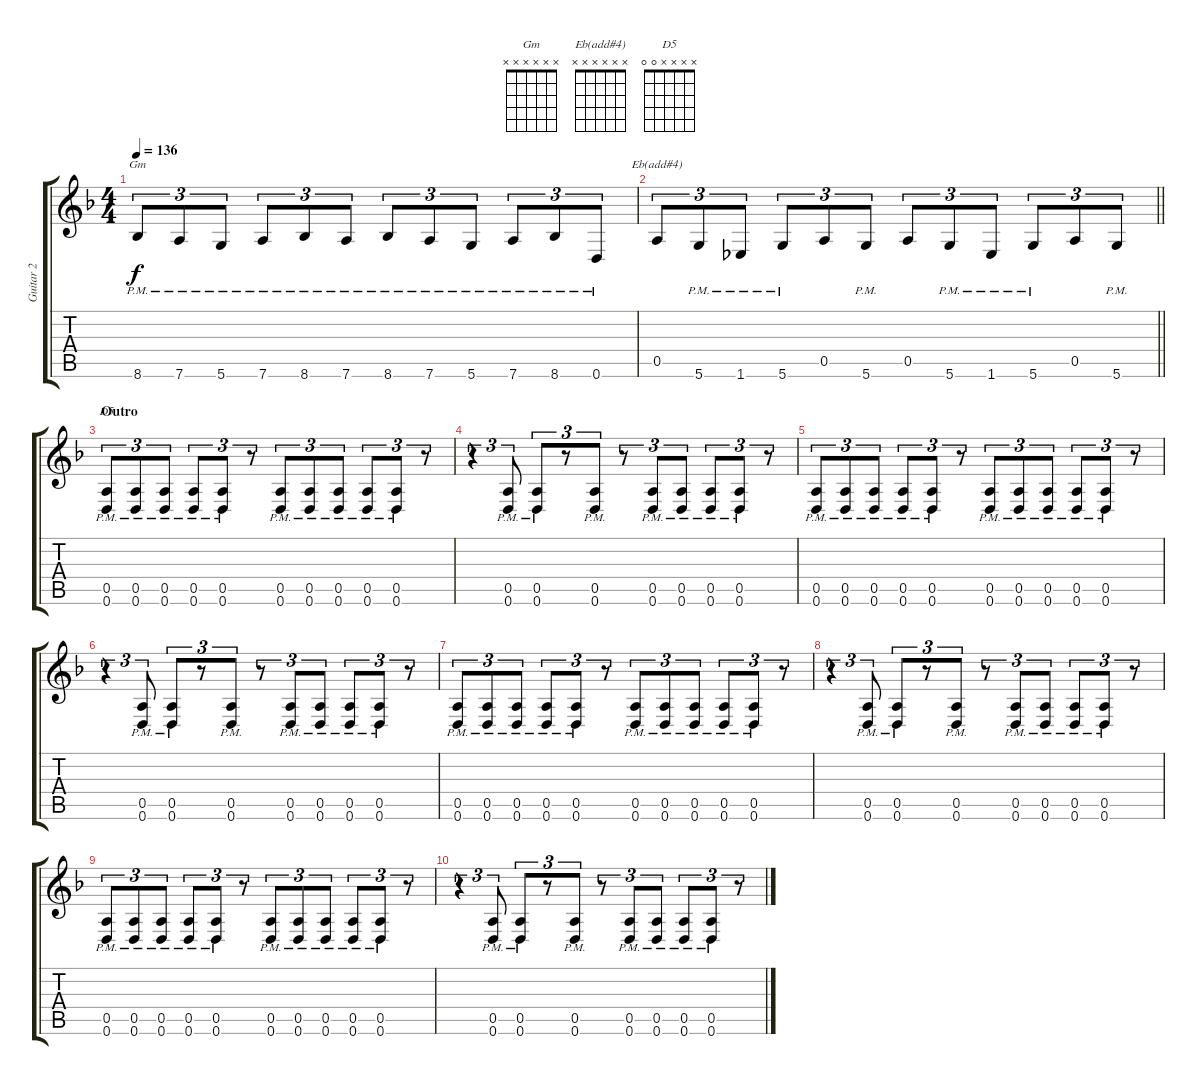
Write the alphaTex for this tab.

\track ("Guitar 2" "Guitar 2") {instrument distortionguitar}
\staff {score tabs}
\tuning (E4 B3 G3 D3 A2 D2) {hide}
\chord ("Gm" x x x x x x)
\chord ("Eb(add#4)" x x x x x x)
\chord ("D5" x x x x 0 0)
\ts (4 4)
\tempo 136
\clef g2
\ks dminor
8.6{pm}.8{tu (3 2) ch "Gm" dy f} 7.6{pm}.8{tu (3 2)} 5.6{pm}.8{tu (3 2)} 7.6{pm}.8{tu (3 2)} 8.6{pm}.8{tu (3 2)} 7.6{pm}.8{tu (3 2)} 8.6{pm}.8{tu (3 2)} 7.6{pm}.8{tu (3 2)} 5.6{pm}.8{tu (3 2)} 7.6{pm}.8{tu (3 2)} 8.6{pm}.8{tu (3 2)} 0.6{pm}.8{tu (3 2)} |
\barLineRight lightlight
0.5.8{tu (3 2) ch "Eb(add#4)"} 5.6{pm}.8{tu (3 2)} 1.6{pm}.8{tu (3 2)} 5.6{pm}.8{tu (3 2)} 0.5.8{tu (3 2)} 5.6{pm}.8{tu (3 2)} 0.5.8{tu (3 2)} 5.6{pm}.8{tu (3 2)} 1.6{pm}.8{tu (3 2)} 5.6{pm}.8{tu (3 2)} 0.5.8{tu (3 2)} 5.6{pm}.8{tu (3 2)} |
\section ("" "Outro")
(0.5{pm} 0.6{pm}).8{tu (3 2) ch "D5"} (0.5{pm} 0.6{pm}).8{tu (3 2)} (0.5{pm} 0.6{pm}).8{tu (3 2)} (0.5{pm} 0.6{pm}).8{tu (3 2)} (0.5{pm} 0.6{pm}).8{tu (3 2)} r.8{tu (3 2)} (0.5{pm} 0.6{pm}).8{tu (3 2)} (0.5{pm} 0.6{pm}).8{tu (3 2)} (0.5{pm} 0.6{pm}).8{tu (3 2)} (0.5{pm} 0.6{pm}).8{tu (3 2)} (0.5{pm} 0.6{pm}).8{tu (3 2)} r.8{tu (3 2)} |
r.4{tu (3 2)} (0.5{pm} 0.6{pm}).8{tu (3 2)} (0.5{pm} 0.6{pm}).8{tu (3 2)} r.8{tu (3 2)} (0.5{pm} 0.6{pm}).8{tu (3 2)} r.8{tu (3 2)} (0.5{pm} 0.6{pm}).8{tu (3 2)} (0.5{pm} 0.6{pm}).8{tu (3 2)} (0.5{pm} 0.6{pm}).8{tu (3 2)} (0.5{pm} 0.6{pm}).8{tu (3 2)} r.8{tu (3 2)} |
(0.5{pm} 0.6{pm}).8{tu (3 2)} (0.5{pm} 0.6{pm}).8{tu (3 2)} (0.5{pm} 0.6{pm}).8{tu (3 2)} (0.5{pm} 0.6{pm}).8{tu (3 2)} (0.5{pm} 0.6{pm}).8{tu (3 2)} r.8{tu (3 2)} (0.5{pm} 0.6{pm}).8{tu (3 2)} (0.5{pm} 0.6{pm}).8{tu (3 2)} (0.5{pm} 0.6{pm}).8{tu (3 2)} (0.5{pm} 0.6{pm}).8{tu (3 2)} (0.5{pm} 0.6{pm}).8{tu (3 2)} r.8{tu (3 2)} |
r.4{tu (3 2)} (0.5{pm} 0.6{pm}).8{tu (3 2)} (0.5{pm} 0.6{pm}).8{tu (3 2)} r.8{tu (3 2)} (0.5{pm} 0.6{pm}).8{tu (3 2)} r.8{tu (3 2)} (0.5{pm} 0.6{pm}).8{tu (3 2)} (0.5{pm} 0.6{pm}).8{tu (3 2)} (0.5{pm} 0.6{pm}).8{tu (3 2)} (0.5{pm} 0.6{pm}).8{tu (3 2)} r.8{tu (3 2)} |
(0.5{pm} 0.6{pm}).8{tu (3 2)} (0.5{pm} 0.6{pm}).8{tu (3 2)} (0.5{pm} 0.6{pm}).8{tu (3 2)} (0.5{pm} 0.6{pm}).8{tu (3 2)} (0.5{pm} 0.6{pm}).8{tu (3 2)} r.8{tu (3 2)} (0.5{pm} 0.6{pm}).8{tu (3 2)} (0.5{pm} 0.6{pm}).8{tu (3 2)} (0.5{pm} 0.6{pm}).8{tu (3 2)} (0.5{pm} 0.6{pm}).8{tu (3 2)} (0.5{pm} 0.6{pm}).8{tu (3 2)} r.8{tu (3 2)} |
r.4{tu (3 2)} (0.5{pm} 0.6{pm}).8{tu (3 2)} (0.5{pm} 0.6{pm}).8{tu (3 2)} r.8{tu (3 2)} (0.5{pm} 0.6{pm}).8{tu (3 2)} r.8{tu (3 2)} (0.5{pm} 0.6{pm}).8{tu (3 2)} (0.5{pm} 0.6{pm}).8{tu (3 2)} (0.5{pm} 0.6{pm}).8{tu (3 2)} (0.5{pm} 0.6{pm}).8{tu (3 2)} r.8{tu (3 2)} |
(0.5{pm} 0.6{pm}).8{tu (3 2)} (0.5{pm} 0.6{pm}).8{tu (3 2)} (0.5{pm} 0.6{pm}).8{tu (3 2)} (0.5{pm} 0.6{pm}).8{tu (3 2)} (0.5{pm} 0.6{pm}).8{tu (3 2)} r.8{tu (3 2)} (0.5{pm} 0.6{pm}).8{tu (3 2)} (0.5{pm} 0.6{pm}).8{tu (3 2)} (0.5{pm} 0.6{pm}).8{tu (3 2)} (0.5{pm} 0.6{pm}).8{tu (3 2)} (0.5{pm} 0.6{pm}).8{tu (3 2)} r.8{tu (3 2)} |
r.4{tu (3 2)} (0.5{pm} 0.6{pm}).8{tu (3 2)} (0.5{pm} 0.6{pm}).8{tu (3 2)} r.8{tu (3 2)} (0.5{pm} 0.6{pm}).8{tu (3 2)} r.8{tu (3 2)} (0.5{pm} 0.6{pm}).8{tu (3 2)} (0.5{pm} 0.6{pm}).8{tu (3 2)} (0.5{pm} 0.6{pm}).8{tu (3 2)} (0.5{pm} 0.6{pm}).8{tu (3 2)} r.8{tu (3 2)}
